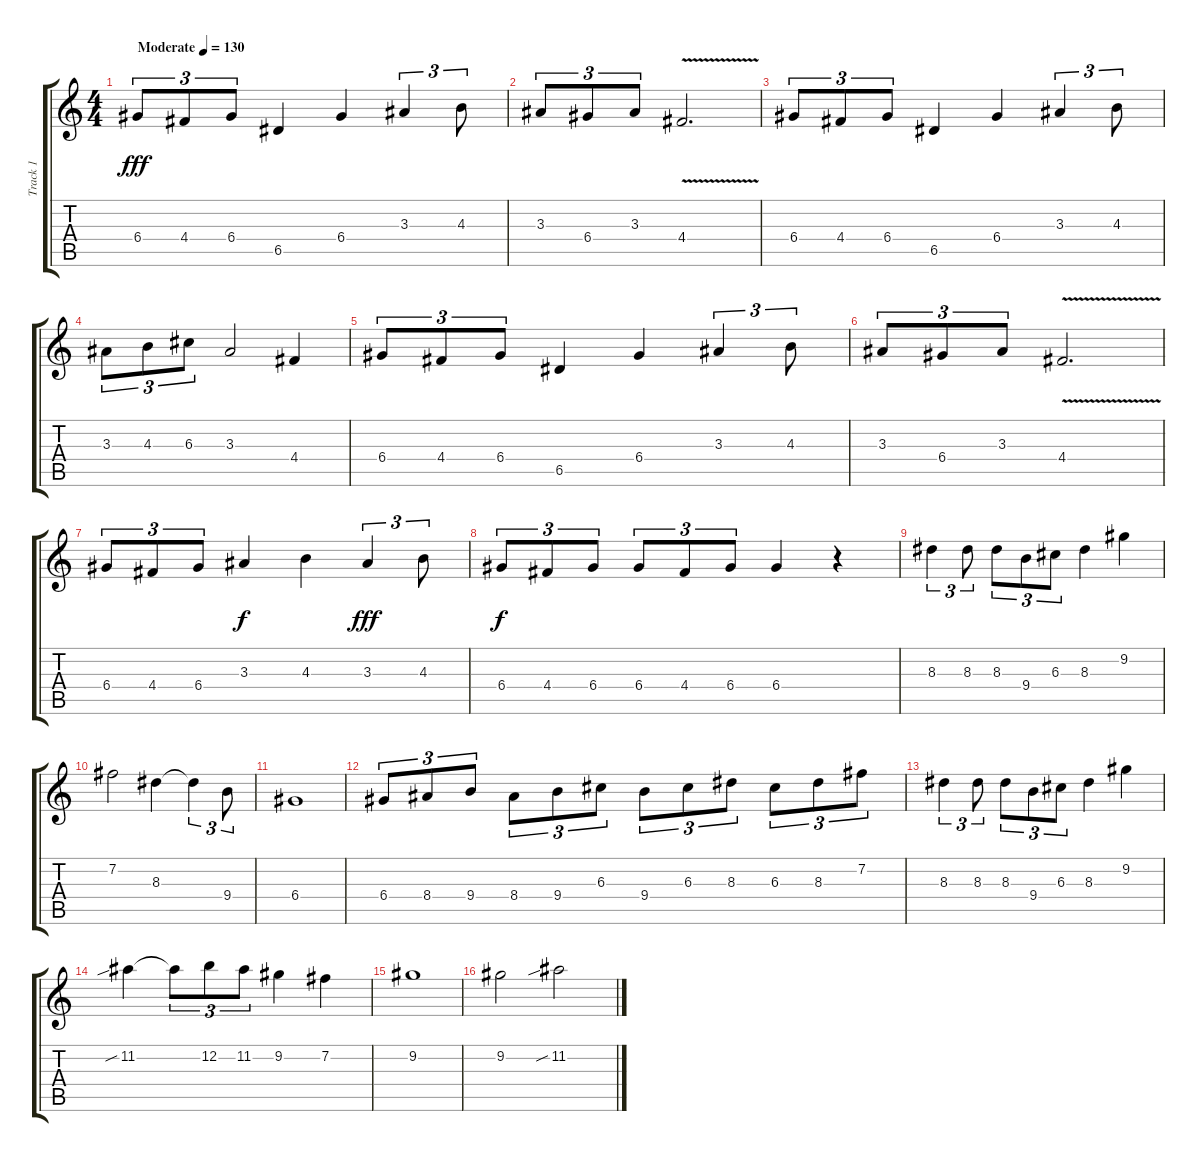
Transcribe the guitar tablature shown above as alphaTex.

\track ("Track 1" "Track 1") {instrument overdrivenguitar}
\staff {score tabs}
\tuning (E4 B3 G3 D3 A2 E2) {hide}
\ts (4 4)
\tempo (130 "Moderate")
\clef g2
\ks c
6.4.8{tu (3 2) dy fff instrument overdrivenguitar} 4.4.8{tu (3 2)} 6.4.8{tu (3 2)} 6.5.4 6.4.4 3.3.4{tu (3 2)} 4.3.8{tu (3 2)} |
3.3.8{tu (3 2)} 6.4.8{tu (3 2)} 3.3.8{tu (3 2)} 4.4{v}.2{d} |
6.4.8{tu (3 2)} 4.4.8{tu (3 2)} 6.4.8{tu (3 2)} 6.5.4 6.4.4 3.3.4{tu (3 2)} 4.3.8{tu (3 2)} |
3.3.8{tu (3 2)} 4.3.8{tu (3 2)} 6.3.8{tu (3 2)} 3.3.2 4.4.4 |
6.4.8{tu (3 2)} 4.4.8{tu (3 2)} 6.4.8{tu (3 2)} 6.5.4 6.4.4 3.3.4{tu (3 2)} 4.3.8{tu (3 2)} |
3.3.8{tu (3 2)} 6.4.8{tu (3 2)} 3.3.8{tu (3 2)} 4.4{v}.2{d} |
6.4.8{tu (3 2)} 4.4.8{tu (3 2)} 6.4.8{tu (3 2)} 3.3.4{dy f} 4.3.4 3.3.4{tu (3 2) dy fff} 4.3.8{tu (3 2)} |
6.4.8{tu (3 2) dy f} 4.4.8{tu (3 2)} 6.4.8{tu (3 2)} 6.4.8{tu (3 2)} 4.4.8{tu (3 2)} 6.4.8{tu (3 2)} 6.4.4 r.4 |
8.3.4{tu (3 2)} 8.3.8{tu (3 2)} 8.3.8{tu (3 2)} 9.4.8{tu (3 2)} 6.3.8{tu (3 2)} 8.3.4 9.2.4 |
7.2.2 8.3.4 8.3{t}.4{tu (3 2)} 9.4.8{tu (3 2)} |
6.4.1 |
6.4.8{tu (3 2)} 8.4.8{tu (3 2)} 9.4.8{tu (3 2)} 8.4.8{tu (3 2)} 9.4.8{tu (3 2)} 6.3.8{tu (3 2)} 9.4.8{tu (3 2)} 6.3.8{tu (3 2)} 8.3.8{tu (3 2)} 6.3.8{tu (3 2)} 8.3.8{tu (3 2)} 7.2.8{tu (3 2)} |
8.3.4{tu (3 2)} 8.3.8{tu (3 2)} 8.3.8{tu (3 2)} 9.4.8{tu (3 2)} 6.3.8{tu (3 2)} 8.3.4 9.2.4 |
11.2{sib}.4 11.2{t}.8{tu (3 2)} 12.2.8{tu (3 2)} 11.2.8{tu (3 2)} 9.2.4 7.2.4 |
9.2.1 |
9.2.2 11.2{sib}.2
